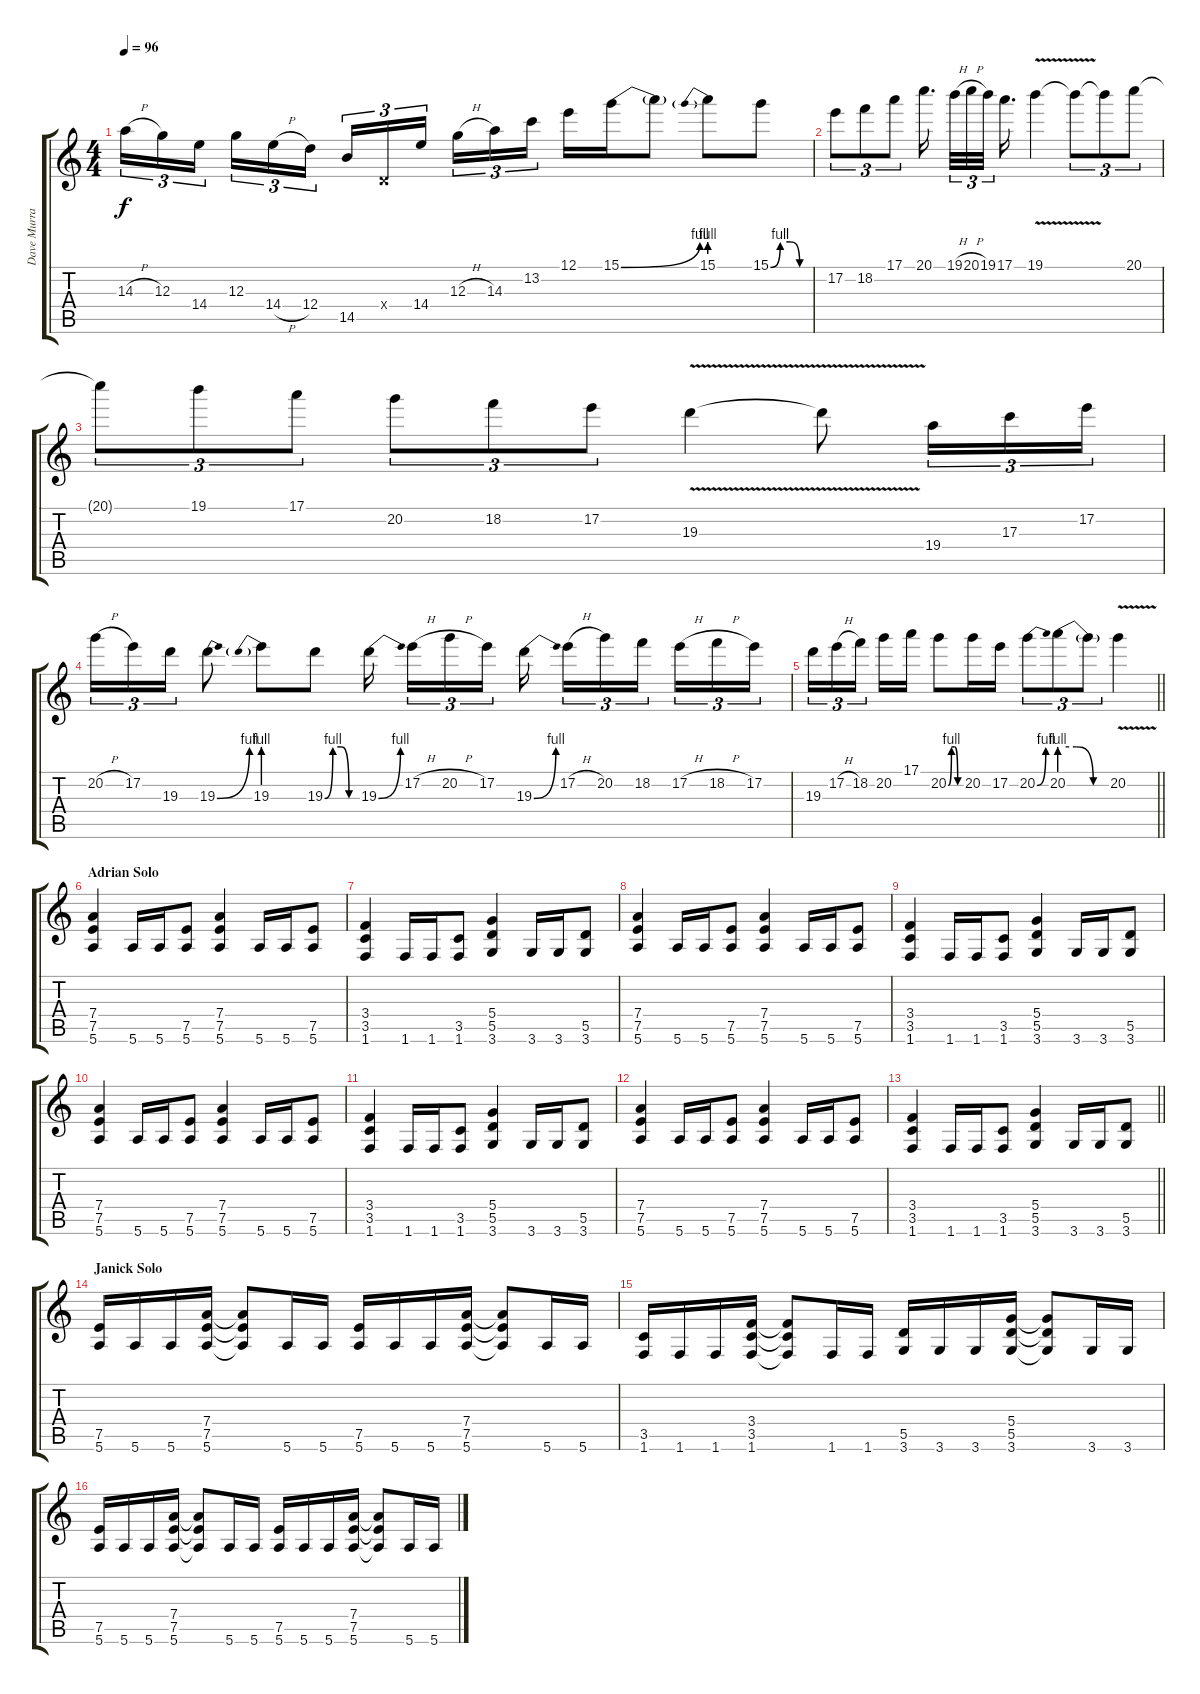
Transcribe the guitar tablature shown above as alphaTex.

\track ("Dave Murray" "Dave Murra") {instrument distortionguitar}
\staff {score tabs}
\tuning (E4 B3 G3 D3 A2 E2) {hide}
\ts (4 4)
\tempo 96
\clef g2
\ks c
14.3{h}.16{tu (3 2) dy f} 12.3.16{tu (3 2)} 14.4.16{tu (3 2) beam splitsecondary} 12.3.16{tu (3 2)} 14.4{h}.16{tu (3 2)} 12.4.16{tu (3 2)} 14.5.16{tu (3 2)} 0.4{x}.16{tu (3 2)} 14.4.16{tu (3 2) beam splitsecondary} 12.3{h}.16{tu (3 2)} 14.3.16{tu (3 2)} 13.2.16{tu (3 2)} 12.1.16 15.1{be (bend 0 0 60 4)}.16 15.1{t}.8 15.1{be (prebend 0 4 60 4)}.8 15.1{be (custom 0 0 15 4 30 4 45 0 60 0)}.8 |
17.2.8{tu (3 2)} 18.2.8{tu (3 2)} 17.1.8{tu (3 2)} 20.1.16{d beam splitsecondary} 19.1{h}.32{tu (3 2)} 20.1{h}.32{tu (3 2)} 19.1.32{tu (3 2) beam splitsecondary} 17.1.16{d} 19.1{v}.4 19.1{t}.8{tu (3 2)} 19.1{t}.8{tu (3 2)} 20.1.8{tu (3 2)} |
20.1{t}.8{tu (3 2)} 19.1.8{tu (3 2)} 17.1.8{tu (3 2)} 20.2.8{tu (3 2)} 18.2.8{tu (3 2)} 17.2.8{tu (3 2)} 19.3{v}.4 19.3{t}.8 19.4.16{tu (3 2)} 17.3.16{tu (3 2)} 17.2.16{tu (3 2)} |
20.2{h}.16{tu (3 2)} 17.2.16{tu (3 2)} 19.3.16{tu (3 2)} 19.3{be (bend 0 0 60 4)}.8 19.3{be (prebend 0 4 60 4)}.8 19.3{be (custom 0 0 15 4 30 4 45 0 60 0)}.8 19.3{be (bend 0 0 60 4)}.16{beam splitsecondary} 17.2{h}.16{tu (3 2)} 20.2{h}.16{tu (3 2)} 17.2.16{tu (3 2) beam splitsecondary} 19.3{be (bend 0 0 60 4)}.16 17.2{h}.16{tu (3 2)} 20.2.16{tu (3 2)} 18.2.16{tu (3 2) beam splitsecondary} 17.2{h}.16{tu (3 2)} 18.2{h}.16{tu (3 2)} 17.2.16{tu (3 2)} |
\barLineRight lightlight
19.3.16{tu (3 2)} 17.2{h}.16{tu (3 2)} 18.2.16{tu (3 2) beam splitsecondary} 20.2.16 17.1.16 20.2{be (custom 0 0 15 4 30 4 45 0 60 0)}.8 20.2.16 17.2.16 20.2{be (bend 0 0 60 4)}.8{tu (3 2)} 20.2{be (custom 0 4 20 4 40 0 60 0)}.8{tu (3 2)} 20.2{t}.8{tu (3 2)} 20.2{v}.4 |
\section ("" "Adrian Solo")
(7.4 7.5 5.6).4 5.6.16 5.6.16 (7.5 5.6).8 (7.4 7.5 5.6).4 5.6.16 5.6.16 (7.5 5.6).8 |
(3.4 3.5 1.6).4 1.6.16 1.6.16 (3.5 1.6).8 (5.4 5.5 3.6).4 3.6.16 3.6.16 (5.5 3.6).8 |
(7.4 7.5 5.6).4 5.6.16 5.6.16 (7.5 5.6).8 (7.4 7.5 5.6).4 5.6.16 5.6.16 (7.5 5.6).8 |
(3.4 3.5 1.6).4 1.6.16 1.6.16 (3.5 1.6).8 (5.4 5.5 3.6).4 3.6.16 3.6.16 (5.5 3.6).8 |
(7.4 7.5 5.6).4 5.6.16 5.6.16 (7.5 5.6).8 (7.4 7.5 5.6).4 5.6.16 5.6.16 (7.5 5.6).8 |
(3.4 3.5 1.6).4 1.6.16 1.6.16 (3.5 1.6).8 (5.4 5.5 3.6).4 3.6.16 3.6.16 (5.5 3.6).8 |
(7.4 7.5 5.6).4 5.6.16 5.6.16 (7.5 5.6).8 (7.4 7.5 5.6).4 5.6.16 5.6.16 (7.5 5.6).8 |
\barLineRight lightlight
(3.4 3.5 1.6).4 1.6.16 1.6.16 (3.5 1.6).8 (5.4 5.5 3.6).4 3.6.16 3.6.16 (5.5 3.6).8 |
\section ("" "Janick Solo")
(7.5 5.6).16 5.6.16 5.6.16 (7.4 7.5 5.6).16 (7.4{t} 7.5{t} 5.6{t}).8 5.6.16 5.6.16 (7.5 5.6).16 5.6.16 5.6.16 (7.4 7.5 5.6).16 (7.4{t} 7.5{t} 5.6{t}).8 5.6.16 5.6.16 |
(3.5 1.6).16 1.6.16 1.6.16 (3.4 3.5 1.6).16 (3.4{t} 3.5{t} 1.6{t}).8 1.6.16 1.6.16 (5.5 3.6).16 3.6.16 3.6.16 (5.4 5.5 3.6).16 (5.4{t} 5.5{t} 3.6{t}).8 3.6.16 3.6.16 |
(7.5 5.6).16 5.6.16 5.6.16 (7.4 7.5 5.6).16 (7.4{t} 7.5{t} 5.6{t}).8 5.6.16 5.6.16 (7.5 5.6).16 5.6.16 5.6.16 (7.4 7.5 5.6).16 (7.4{t} 7.5{t} 5.6{t}).8 5.6.16 5.6.16
